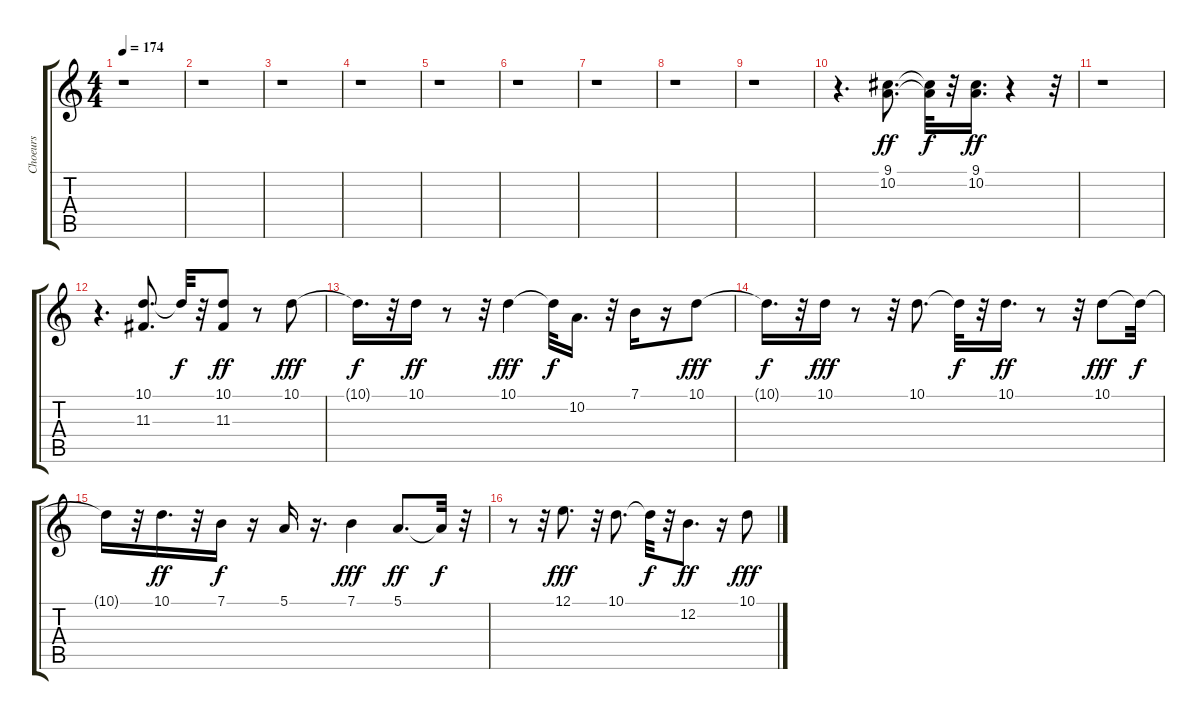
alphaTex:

\track ("Choeurs" "Choeurs") {instrument voiceoohs}
\staff {score tabs}
\tuning (E4 B3 G3 D3 A2 E2) {hide}
\ts (4 4)
\tempo 174
\clef g2
\ks c
r.1{dy fff} |
r.1 |
r.1 |
r.1 |
r.1 |
r.1 |
r.1 |
r.1 |
r.1 |
r.4{d} (9.1 10.2).8{d dy ff} (9.1{t} 10.2{t}).32{dy f} r.32 (9.1 10.2).16{d dy ff} r.4 r.32 |
r.1 |
r.4{d} (10.1 11.3).8{d} 10.1{t}.32{dy f} r.32 (10.1 11.3).8{dy ff} r.8 10.1.8{dy fff} |
10.1{t}.16{d dy f} r.32 10.1.16{dy ff} r.8 r.32 10.1.4{dy fff} 10.1{t}.32{dy f} 10.2.16{d} r.32 7.1.16 r.16 10.1.8{dy fff} |
10.1{t}.16{d dy f} r.32 10.1.16{dy fff} r.8 r.32 10.1.8{d} 10.1{t}.32{dy f} r.32 10.1.16{d dy ff} r.8 r.32 10.1.8{dy fff} 10.1{t}.32{dy f} |
10.1{t}.16 r.32 10.1.16{d dy ff} r.32 7.1.16{dy f} r.16 5.1.16 r.16{d} 7.1.4{dy fff} 5.1.8{d dy ff} 5.1{t}.32{dy f} r.32 |
r.8 r.32 12.1.8{d dy fff} r.32 10.1.8{d} 10.1{t}.32{dy f} r.32 12.2.8{d dy ff} r.16 10.1.8{dy fff}
